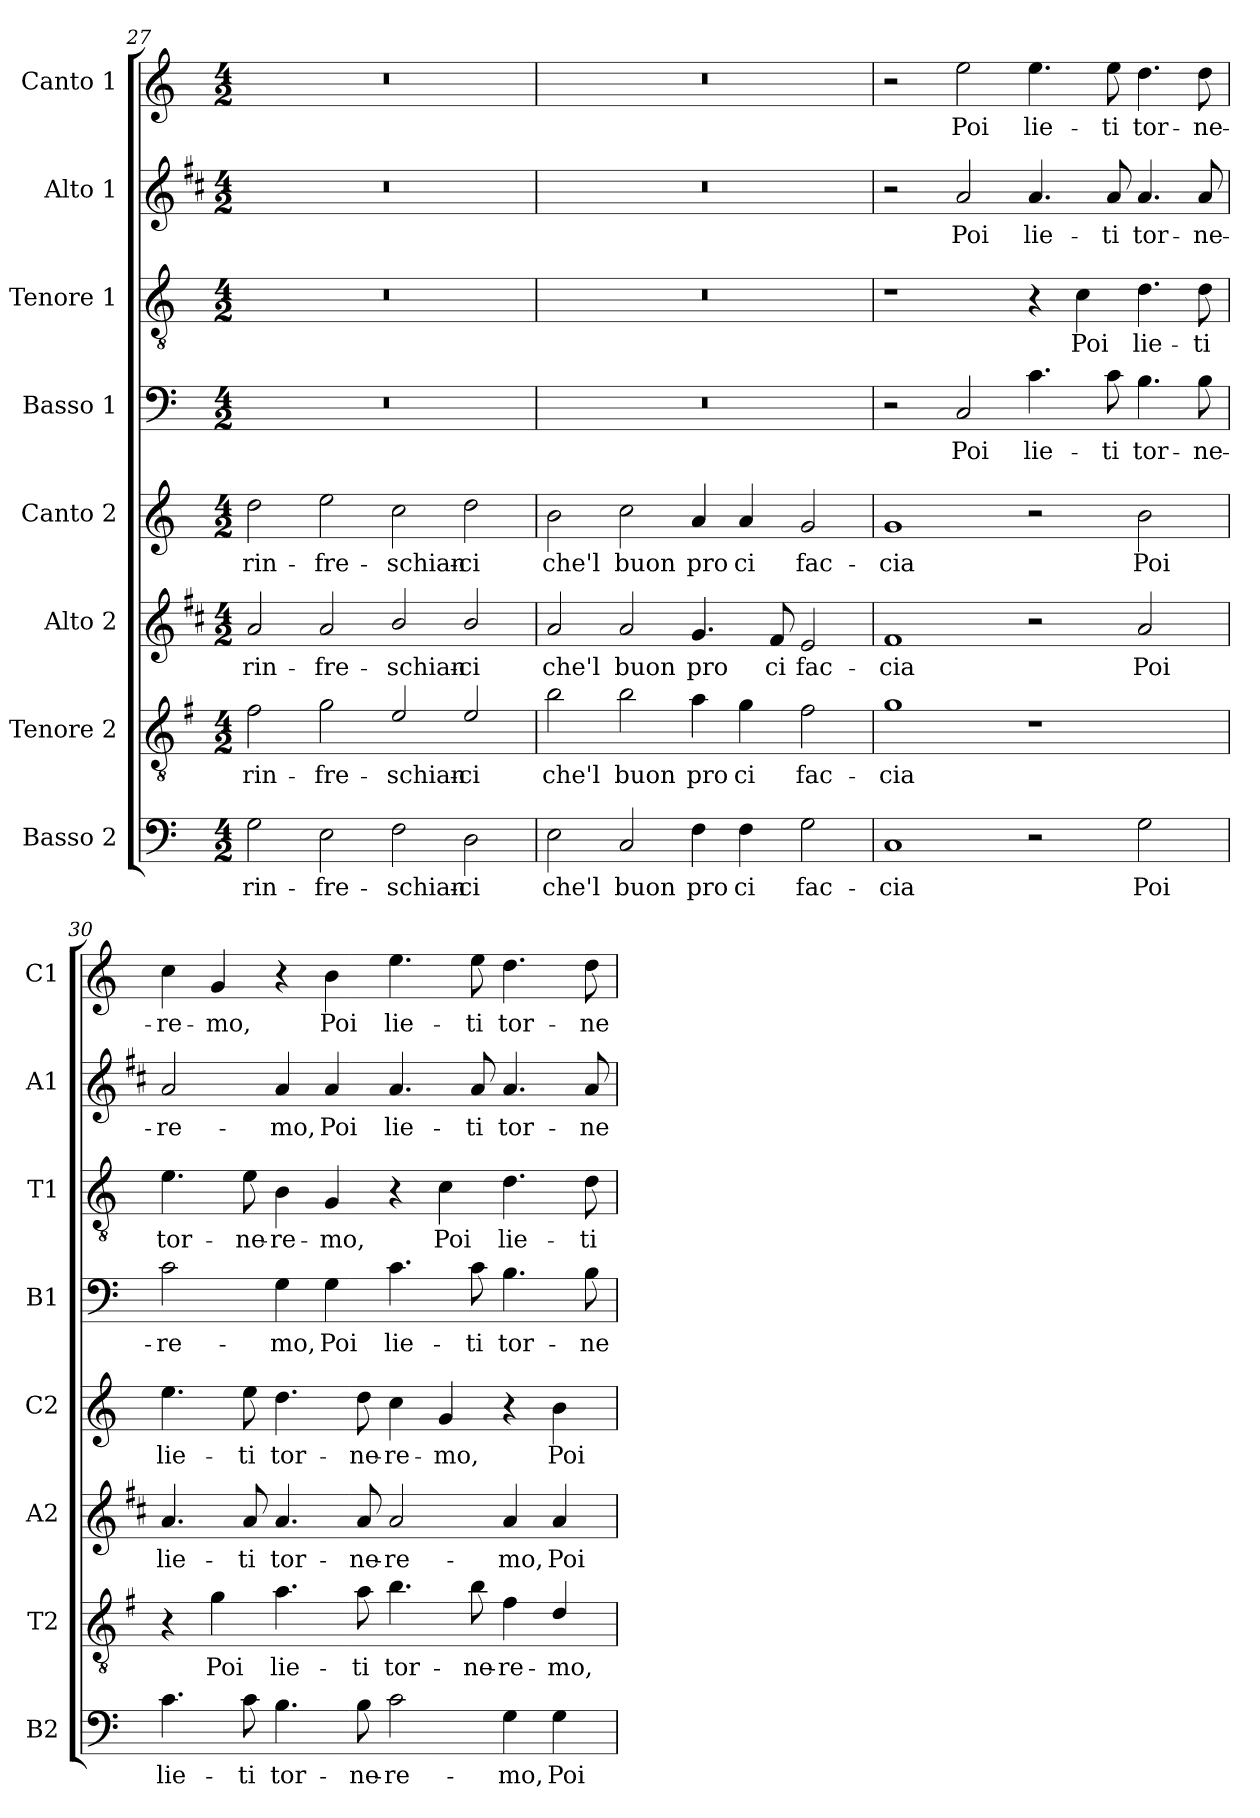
**kern	**text	**kern	**text	**kern	**text	**kern	**text	**kern	**text	**kern	**text	**kern	**text	**kern	**text
*part8	*part8	*part7	*part7	*part6	*part6	*part5	*part5	*part4	*part4	*part3	*part3	*part2	*part2	*part1	*part1
*staff8	*staff8	*staff7	*staff7	*staff6	*staff6	*staff5	*staff5	*staff4	*staff4	*staff3	*staff3	*staff2	*staff2	*staff1	*staff1
*I"Basso 2	*	*I"Tenore 2	*	*I"Alto 2	*	*I"Canto 2	*	*I"Basso 1	*	*I"Tenore 1	*	*I"Alto 1	*	*I"Canto 1	*
*I'B2	*	*I'T2	*	*I'A2	*	*I'C2	*	*I'B1	*	*I'T1	*	*I'A1	*	*I'C1	*
*clefF4	*	*clefGv2	*	*clefG2	*	*clefG2	*	*clefF4	*	*clefGv2	*	*clefG2	*	*clefG2	*
*	*	*ITrd4c7	*	*ITrd1c2	*	*	*	*	*	*	*	*ITrd1c2	*	*	*
*k[]	*	*k[]	*	*k[]	*	*k[]	*	*k[]	*	*k[]	*	*k[]	*	*k[]	*
*C:	*	*C:	*	*C:	*	*C:	*	*C:	*	*C:	*	*C:	*	*C:	*
*M4/2	*	*M4/2	*	*M4/2	*	*M4/2	*	*M4/2	*	*M4/2	*	*M4/2	*	*M4/2	*
=27	=27	=27	=27	=27	=27	=27	=27	=27	=27	=27	=27	=27	=27	=27	=27
!	!LO:LY:b	!	!LO:LY:b	!	!LO:LY:b	!	!LO:LY:b	!	!	!	!	!	!	!	!
2G\	rin-	2B\	rin-	2g/	rin-	2dd\	rin-	0r	.	0r	.	0r	.	0r	.
!	!LO:LY:b	!	!LO:LY:b	!	!LO:LY:b	!	!LO:LY:b	!	!	!	!	!	!	!	!
2E\	-fre-	2c\	-fre-	2g/	-fre-	2ee\	-fre-	.	.	.	.	.	.	.	.
!	!LO:LY:b	!	!LO:LY:b	!	!LO:LY:b	!	!LO:LY:b	!	!	!	!	!	!	!	!
2F\	-schian-	2A/	-schian-	2a/	-schian-	2cc\	-schian-	.	.	.	.	.	.	.	.
!	!LO:LY:b	!	!LO:LY:b	!	!LO:LY:b	!	!LO:LY:b	!	!	!	!	!	!	!	!
2D\	-ci	2A/	-ci	2a/	-ci	2dd\	-ci	.	.	.	.	.	.	.	.
=28	=28	=28	=28	=28	=28	=28	=28	=28	=28	=28	=28	=28	=28	=28	=28
!	!LO:LY:b	!	!LO:LY:b	!	!LO:LY:b	!	!LO:LY:b	!	!	!	!	!	!	!	!
2E\	che'l	2e\	che'l	2g/	che'l	2b\	che'l	0r	.	0r	.	0r	.	0r	.
!	!LO:LY:b	!	!LO:LY:b	!	!LO:LY:b	!	!LO:LY:b	!	!	!	!	!	!	!	!
2C/	buon	2e\	buon	2g/	buon	2cc\	buon	.	.	.	.	.	.	.	.
!	!LO:LY:b	!	!LO:LY:b	!	!LO:LY:b	!	!LO:LY:b	!	!	!	!	!	!	!	!
4F\	pro	4d\	pro	4.f/	pro	4a/	pro	.	.	.	.	.	.	.	.
!	!LO:LY:b	!	!LO:LY:b	!	!	!	!LO:LY:b	!	!	!	!	!	!	!	!
4F\	ci	4c\	ci	.	.	4a/	ci	.	.	.	.	.	.	.	.
!	!	!	!	!	!LO:LY:b	!	!	!	!	!	!	!	!	!	!
.	.	.	.	8e/	ci	.	.	.	.	.	.	.	.	.	.
!	!LO:LY:b	!	!LO:LY:b	!	!LO:LY:b	!	!LO:LY:b	!	!	!	!	!	!	!	!
2G\	fac-	2B\	fac-	2d/	fac-	2g/	fac-	.	.	.	.	.	.	.	.
!!LO:LB:g=z
=29	=29	=29	=29	=29	=29	=29	=29	=29	=29	=29	=29	=29	=29	=29	=29
!	!LO:LY:b	!	!LO:LY:b	!	!LO:LY:b	!	!LO:LY:b	!	!	!	!	!	!	!	!
1C	-cia	1c	-cia	1e	-cia	1g	-cia	2r	.	1r	.	2r	.	2r	.
!	!	!	!	!	!	!	!	!	!LO:LY:b	!	!	!	!LO:LY:b	!	!LO:LY:b
.	.	.	.	.	.	.	.	2C/	Poi	.	.	2g/	Poi	2ee\	Poi
!	!	!	!	!	!	!	!	!	!LO:LY:b	!	!	!	!LO:LY:b	!	!LO:LY:b
2r	.	1r	.	2r	.	2r	.	4.c\	lie-	4r	.	4.g/	lie-	4.ee\	lie-
!	!	!	!	!	!	!	!	!	!	!	!LO:LY:b	!	!	!	!
.	.	.	.	.	.	.	.	.	.	4c\	Poi	.	.	.	.
!	!	!	!	!	!	!	!	!	!LO:LY:b	!	!	!	!LO:LY:b	!	!LO:LY:b
.	.	.	.	.	.	.	.	8c\	-ti	.	.	8g/	-ti	8ee\	-ti
!	!LO:LY:b	!	!	!	!LO:LY:b	!	!LO:LY:b	!	!LO:LY:b	!	!LO:LY:b	!	!LO:LY:b	!	!LO:LY:b
2G\	Poi	.	.	2g/	Poi	2b\	Poi	4.B\	tor-	4.d\	lie-	4.g/	tor-	4.dd\	tor-
!	!	!	!	!	!	!	!	!	!LO:LY:b	!	!LO:LY:b	!	!LO:LY:b	!	!LO:LY:b
.	.	.	.	.	.	.	.	8B\	-ne-	8d\	-ti	8g/	-ne-	8dd\	-ne-
=30	=30	=30	=30	=30	=30	=30	=30	=30	=30	=30	=30	=30	=30	=30	=30
!	!LO:LY:b	!	!	!	!LO:LY:b	!	!LO:LY:b	!	!LO:LY:b	!	!LO:LY:b	!	!LO:LY:b	!	!LO:LY:b
4.c\	lie-	4r	.	4.g/	lie-	4.ee\	lie-	2c\	-re-	4.e\	tor-	2g/	-re-	4cc\	-re-
!	!	!	!LO:LY:b	!	!	!	!	!	!	!	!	!	!	!	!LO:LY:b
.	.	4c\	Poi	.	.	.	.	.	.	.	.	.	.	4g/	-mo,
!	!LO:LY:b	!	!	!	!LO:LY:b	!	!LO:LY:b	!	!	!	!LO:LY:b	!	!	!	!
8c\	-ti	.	.	8g/	-ti	8ee\	-ti	.	.	8e\	-ne-	.	.	.	.
!	!LO:LY:b	!	!LO:LY:b	!	!LO:LY:b	!	!LO:LY:b	!	!LO:LY:b	!	!LO:LY:b	!	!LO:LY:b	!	!
4.B\	tor-	4.d\	lie-	4.g/	tor-	4.dd\	tor-	4G\	-mo,	4B\	-re-	4g/	-mo,	4r	.
!	!	!	!	!	!	!	!	!	!LO:LY:b	!	!LO:LY:b	!	!LO:LY:b	!	!LO:LY:b
.	.	.	.	.	.	.	.	4G\	Poi	4G/	-mo,	4g/	Poi	4b\	Poi
!	!LO:LY:b	!	!LO:LY:b	!	!LO:LY:b	!	!LO:LY:b	!	!	!	!	!	!	!	!
8B\	-ne-	8d\	-ti	8g/	-ne-	8dd\	-ne-	.	.	.	.	.	.	.	.
!	!LO:LY:b	!	!LO:LY:b	!	!LO:LY:b	!	!LO:LY:b	!	!LO:LY:b	!	!	!	!LO:LY:b	!	!LO:LY:b
2c\	-re-	4.e\	tor-	2g/	-re-	4cc\	-re-	4.c\	lie-	4r	.	4.g/	lie-	4.ee\	lie-
!	!	!	!	!	!	!	!LO:LY:b	!	!	!	!LO:LY:b	!	!	!	!
.	.	.	.	.	.	4g/	-mo,	.	.	4c\	Poi	.	.	.	.
!	!	!	!LO:LY:b	!	!	!	!	!	!LO:LY:b	!	!	!	!LO:LY:b	!	!LO:LY:b
.	.	8e\	-ne-	.	.	.	.	8c\	-ti	.	.	8g/	-ti	8ee\	-ti
!	!LO:LY:b	!	!LO:LY:b	!	!LO:LY:b	!	!	!	!LO:LY:b	!	!LO:LY:b	!	!LO:LY:b	!	!LO:LY:b
4G\	-mo,	4B\	-re-	4g/	-mo,	4r	.	4.B\	tor-	4.d\	lie-	4.g/	tor-	4.dd\	tor-
!	!LO:LY:b	!	!LO:LY:b	!	!LO:LY:b	!	!LO:LY:b	!	!	!	!	!	!	!	!
4G\	Poi	4G/	-mo,	4g/	Poi	4b\	Poi	.	.	.	.	.	.	.	.
!	!	!	!	!	!	!	!	!	!LO:LY:b	!	!LO:LY:b	!	!LO:LY:b	!	!LO:LY:b
.	.	.	.	.	.	.	.	8B\	-ne-	8d\	-ti	8g/	-ne-	8dd\	-ne-
=	=	=	=	=	=	=	=	=	=	=	=	=	=	=	=
*-	*-	*-	*-	*-	*-	*-	*-	*-	*-	*-	*-	*-	*-	*-	*-
